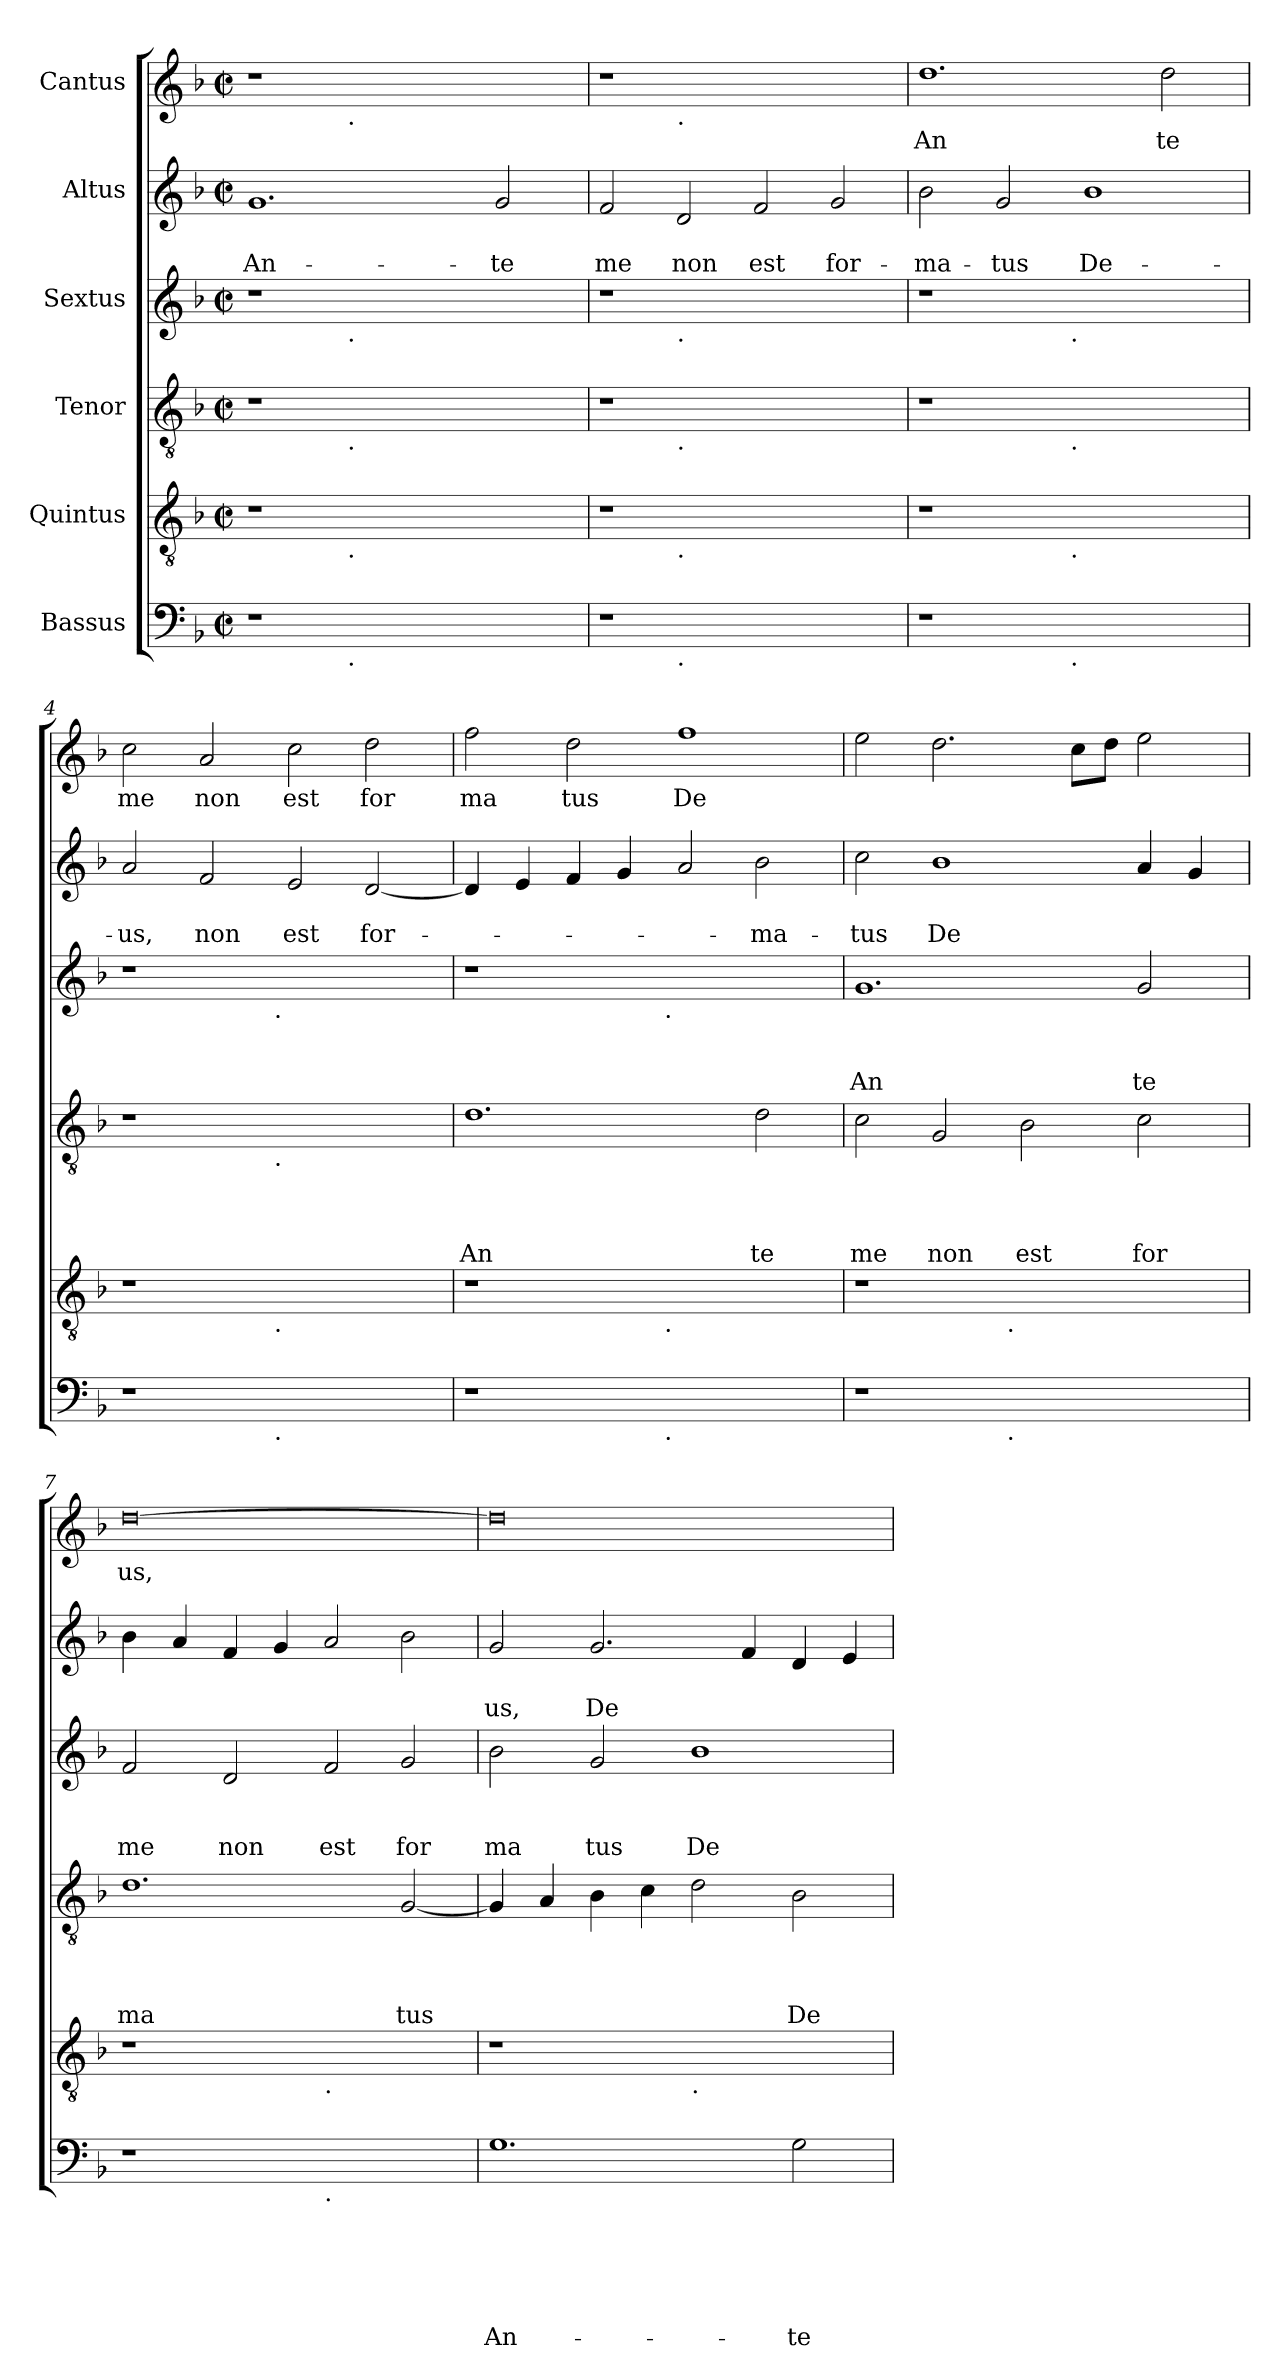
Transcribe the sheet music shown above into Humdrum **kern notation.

**kern	**text	**text	**text	**text	**text	**text	**kern	**kern	**text	**text	**text	**text	**kern	**text	**text	**text	**kern	**text	**text	**kern	**text
*part6	*part6	*part6	*part6	*part6	*part6	*part6	*part5	*part4	*part4	*part4	*part4	*part4	*part3	*part3	*part3	*part3	*part2	*part2	*part2	*part1	*part1
*staff6	*staff6	*staff6	*staff6	*staff6	*staff6	*staff6	*staff5	*staff4	*staff4	*staff4	*staff4	*staff4	*staff3	*staff3	*staff3	*staff3	*staff2	*staff2	*staff2	*staff1	*staff1
*I"Bassus	*	*	*	*	*	*	*I"Quintus	*I"Tenor	*	*	*	*	*I"Sextus	*	*	*	*I"Altus	*	*	*I"Cantus	*
*clefF4	*	*	*	*	*	*	*clefGv2	*clefGv2	*	*	*	*	*clefG2	*	*	*	*clefG2	*	*	*clefG2	*
*k[b-]	*	*	*	*	*	*	*k[b-]	*k[b-]	*	*	*	*	*k[b-]	*	*	*	*k[b-]	*	*	*k[b-]	*
*F:	*	*	*	*	*	*	*F:	*F:	*	*	*	*	*F:	*	*	*	*F:	*	*	*F:	*
*M2/2	*	*	*	*	*	*	*M2/2	*M2/2	*	*	*	*	*M2/2	*	*	*	*M2/2	*	*	*M2/2	*
*met(c|)	*	*	*	*	*	*	*met(c|)	*met(c|)	*	*	*	*	*met(c|)	*	*	*	*met(c|)	*	*	*met(c|)	*
=1	=1	=1	=1	=1	=1	=1	=1	=1	=1	=1	=1	=1	=1	=1	=1	=1	=1	=1	=1	=1	=1
!	!	!	!	!	!	!	!	!	!	!	!	!	!	!	!	!	!	!	!LO:LY:b	!	!
*^	*	*	*	*	*	*	*^	*^	*	*	*	*	*^	*	*	*	*	*	*	*^	*
1r	2ryy	.	.	.	.	.	.	1r	2ryy	1r	2ryy	.	.	.	.	1r	2ryy	.	.	.	1.g	.	An-	1r	2ryy	.
.	16ryy	.	.	.	.	.	.	.	16ryy	.	16ryy	.	.	.	.	.	16ryy	.	.	.	.	.	.	.	16ryy	.
!	!	!	!	!	!	!	!	!	!	!	!	!	!	!	!	!	!	!	!	!	!	!	!	!	!LO:TX:b:t=.	!
!	!	!	!	!	!	!	!	!	!	!	!	!	!	!	!	!	!LO:TX:b:t=.	!	!	!	!	!	!	!	!	!
!	!	!	!	!	!	!	!	!	!	!	!LO:TX:b:t=.	!	!	!	!	!	!	!	!	!	!	!	!	!	!	!
!	!	!	!	!	!	!	!	!	!LO:TX:b:t=.	!	!	!	!	!	!	!	!	!	!	!	!	!	!	!	!	!
!	!LO:TX:b:t=.	!	!	!	!	!	!	!	!	!	!	!	!	!	!	!	!	!	!	!	!	!	!	!	!	!
.	1ryy	.	.	.	.	.	.	.	1ryy	.	1ryy	.	.	.	.	.	1ryy	.	.	.	.	.	.	.	1ryy	.
1ryy	.	.	.	.	.	.	.	1ryy	.	1ryy	.	.	.	.	.	1ryy	.	.	.	.	.	.	.	1ryy	.	.
!	!	!	!	!	!	!	!	!	!	!	!	!	!	!	!	!	!	!	!	!	!	!	!LO:LY:b	!	!	!
.	.	.	.	.	.	.	.	.	.	.	.	.	.	.	.	.	.	.	.	.	2g/	.	-te	.	.	.
.	4..ryy	.	.	.	.	.	.	.	4..ryy	.	4..ryy	.	.	.	.	.	4..ryy	.	.	.	.	.	.	.	4..ryy	.
=2	=2	=2	=2	=2	=2	=2	=2	=2	=2	=2	=2	=2	=2	=2	=2	=2	=2	=2	=2	=2	=2	=2	=2	=2	=2	=2
!	!	!	!	!	!	!	!	!	!	!	!	!	!	!	!	!	!	!	!	!	!	!	!LO:LY:b	!	!	!
1r	2ryy	.	.	.	.	.	.	1r	2ryy	1r	2ryy	.	.	.	.	1r	2ryy	.	.	.	2f/	.	me	1r	2ryy	.
!	!	!	!	!	!	!	!	!	!	!	!	!	!	!	!	!	!	!	!	!	!	!	!	!	!LO:TX:b:t=.	!
!	!	!	!	!	!	!	!	!	!	!	!	!	!	!	!	!	!LO:TX:b:t=.	!	!	!	!	!	!	!	!	!
!	!	!	!	!	!	!	!	!	!	!	!LO:TX:b:t=.	!	!	!	!	!	!	!	!	!	!	!	!	!	!	!
!	!	!	!	!	!	!	!	!	!LO:TX:b:t=.	!	!	!	!	!	!	!	!	!	!	!	!	!	!	!	!	!
!	!LO:TX:b:t=.	!	!	!	!	!	!	!	!	!	!	!	!	!	!	!	!	!	!	!	!	!	!	!	!	!
!	!	!	!	!	!	!	!	!	!	!	!	!	!	!	!	!	!	!	!	!	!	!	!LO:LY:b	!	!	!
.	1.ryy	.	.	.	.	.	.	.	1.ryy	.	1.ryy	.	.	.	.	.	1.ryy	.	.	.	2d/	.	non	.	1.ryy	.
!	!	!	!	!	!	!	!	!	!	!	!	!	!	!	!	!	!	!	!	!	!	!	!LO:LY:b	!	!	!
1ryy	.	.	.	.	.	.	.	1ryy	.	1ryy	.	.	.	.	.	1ryy	.	.	.	.	2f/	.	est	1ryy	.	.
!	!	!	!	!	!	!	!	!	!	!	!	!	!	!	!	!	!	!	!	!	!	!	!LO:LY:b	!	!	!
.	.	.	.	.	.	.	.	.	.	.	.	.	.	.	.	.	.	.	.	.	2g/	.	for-	.	.	.
=3	=3	=3	=3	=3	=3	=3	=3	=3	=3	=3	=3	=3	=3	=3	=3	=3	=3	=3	=3	=3	=3	=3	=3	=3	=3	=3
!	!	!	!	!	!	!	!	!	!	!	!	!	!	!	!	!	!	!	!	!	!	!	!LO:LY:b	!	!	!LO:LY:b
*	*	*	*	*	*	*	*	*	*	*	*	*	*	*	*	*	*	*	*	*	*	*	*	*v	*v	*
1r	2ryy	.	.	.	.	.	.	1r	2ryy	1r	2ryy	.	.	.	.	1r	2ryy	.	.	.	2b-\	.	-ma-	1.dd	An
!	!	!	!	!	!	!	!	!	!	!	!	!	!	!	!	!	!	!	!	!	!	!	!LO:LY:b	!	!
.	4...ryy	.	.	.	.	.	.	.	4...ryy	.	4...ryy	.	.	.	.	.	4...ryy	.	.	.	2g/	.	-tus	.	.
!	!	!	!	!	!	!	!	!	!	!	!	!	!	!	!	!	!LO:TX:b:t=.	!	!	!	!	!	!	!	!
!	!	!	!	!	!	!	!	!	!	!	!LO:TX:b:t=.	!	!	!	!	!	!	!	!	!	!	!	!	!	!
!	!	!	!	!	!	!	!	!	!LO:TX:b:t=.	!	!	!	!	!	!	!	!	!	!	!	!	!	!	!	!
!	!LO:TX:b:t=.	!	!	!	!	!	!	!	!	!	!	!	!	!	!	!	!	!	!	!	!	!	!	!	!
.	1ryy	.	.	.	.	.	.	.	1ryy	.	1ryy	.	.	.	.	.	1ryy	.	.	.	.	.	.	.	.
!	!	!	!	!	!	!	!	!	!	!	!	!	!	!	!	!	!	!	!	!	!	!	!LO:LY:b	!	!
1ryy	.	.	.	.	.	.	.	1ryy	.	1ryy	.	.	.	.	.	1ryy	.	.	.	.	1b-	.	De-	.	.
!	!	!	!	!	!	!	!	!	!	!	!	!	!	!	!	!	!	!	!	!	!	!	!	!	!LO:LY:b
.	.	.	.	.	.	.	.	.	.	.	.	.	.	.	.	.	.	.	.	.	.	.	.	2dd\	te
.	32ryy	.	.	.	.	.	.	.	32ryy	.	32ryy	.	.	.	.	.	32ryy	.	.	.	.	.	.	.	.
=4	=4	=4	=4	=4	=4	=4	=4	=4	=4	=4	=4	=4	=4	=4	=4	=4	=4	=4	=4	=4	=4	=4	=4	=4	=4
!	!	!	!	!	!	!	!	!	!	!	!	!	!	!	!	!	!	!	!	!	!	!	!LO:LY:b	!	!LO:LY:b
1r	2ryy	.	.	.	.	.	.	1r	2ryy	1r	2ryy	.	.	.	.	1r	2ryy	.	.	.	2a/	.	-us,	2cc\	me
!	!	!	!	!	!	!	!	!	!	!	!	!	!	!	!	!	!	!	!	!	!	!	!LO:LY:b	!	!LO:LY:b
.	4...ryy	.	.	.	.	.	.	.	4...ryy	.	4...ryy	.	.	.	.	.	4...ryy	.	.	.	2f/	.	non	2a/	non
!	!	!	!	!	!	!	!	!	!	!	!	!	!	!	!	!	!LO:TX:b:t=.	!	!	!	!	!	!	!	!
!	!	!	!	!	!	!	!	!	!	!	!LO:TX:b:t=.	!	!	!	!	!	!	!	!	!	!	!	!	!	!
!	!	!	!	!	!	!	!	!	!LO:TX:b:t=.	!	!	!	!	!	!	!	!	!	!	!	!	!	!	!	!
!	!LO:TX:b:t=.	!	!	!	!	!	!	!	!	!	!	!	!	!	!	!	!	!	!	!	!	!	!	!	!
.	1ryy	.	.	.	.	.	.	.	1ryy	.	1ryy	.	.	.	.	.	1ryy	.	.	.	.	.	.	.	.
!	!	!	!	!	!	!	!	!	!	!	!	!	!	!	!	!	!	!	!	!	!	!	!LO:LY:b	!	!LO:LY:b
1ryy	.	.	.	.	.	.	.	1ryy	.	1ryy	.	.	.	.	.	1ryy	.	.	.	.	2e/	.	est	2cc\	est
!	!	!	!	!	!	!	!	!	!	!	!	!	!	!	!	!	!	!	!	!	!	!	!LO:LY:b	!	!LO:LY:b
.	.	.	.	.	.	.	.	.	.	.	.	.	.	.	.	.	.	.	.	.	[<2d/	.	for-	2dd\	for
.	32ryy	.	.	.	.	.	.	.	32ryy	.	32ryy	.	.	.	.	.	32ryy	.	.	.	.	.	.	.	.
=5	=5	=5	=5	=5	=5	=5	=5	=5	=5	=5	=5	=5	=5	=5	=5	=5	=5	=5	=5	=5	=5	=5	=5	=5	=5
!	!	!	!	!	!	!	!	!	!	!	!	!	!	!	!LO:LY:b	!	!	!	!	!	!	!	!	!	!LO:LY:b
*	*	*	*	*	*	*	*	*	*	*v	*v	*	*	*	*	*	*	*	*	*	*	*	*	*	*
1r	2ryy	.	.	.	.	.	.	1r	2ryy	1.d	.	.	.	An	1r	2ryy	.	.	.	4d/]	.	.	2ff\	ma
.	.	.	.	.	.	.	.	.	.	.	.	.	.	.	.	.	.	.	.	4e/	.	.	.	.
!	!	!	!	!	!	!	!	!	!	!	!	!	!	!	!	!	!	!	!	!	!	!	!	!LO:LY:b
.	4...ryy	.	.	.	.	.	.	.	4...ryy	.	.	.	.	.	.	4...ryy	.	.	.	4f/	.	.	2dd\	tus
.	.	.	.	.	.	.	.	.	.	.	.	.	.	.	.	.	.	.	.	4g/	.	.	.	.
!	!	!	!	!	!	!	!	!	!	!	!	!	!	!	!	!LO:TX:b:t=.	!	!	!	!	!	!	!	!
!	!	!	!	!	!	!	!	!	!LO:TX:b:t=.	!	!	!	!	!	!	!	!	!	!	!	!	!	!	!
!	!LO:TX:b:t=.	!	!	!	!	!	!	!	!	!	!	!	!	!	!	!	!	!	!	!	!	!	!	!
.	1ryy	.	.	.	.	.	.	.	1ryy	.	.	.	.	.	.	1ryy	.	.	.	.	.	.	.	.
!	!	!	!	!	!	!	!	!	!	!	!	!	!	!	!	!	!	!	!	!	!	!	!	!LO:LY:b
1ryy	.	.	.	.	.	.	.	1ryy	.	.	.	.	.	.	1ryy	.	.	.	.	2a/	.	.	1ff	De
!	!	!	!	!	!	!	!	!	!	!	!	!	!	!LO:LY:b	!	!	!	!	!	!	!	!LO:LY:b	!	!
.	.	.	.	.	.	.	.	.	.	2d\	.	.	.	te	.	.	.	.	.	2b-\	.	-ma-	.	.
.	32ryy	.	.	.	.	.	.	.	32ryy	.	.	.	.	.	.	32ryy	.	.	.	.	.	.	.	.
!!LO:LB:g=z
=6	=6	=6	=6	=6	=6	=6	=6	=6	=6	=6	=6	=6	=6	=6	=6	=6	=6	=6	=6	=6	=6	=6	=6	=6
!	!	!	!	!	!	!	!	!	!	!	!	!	!	!LO:LY:b	!	!	!	!	!LO:LY:b	!	!	!LO:LY:b	!	!
*	*	*	*	*	*	*	*	*	*	*	*	*	*	*	*v	*v	*	*	*	*	*	*	*	*
1r	2ryy	.	.	.	.	.	.	1r	2ryy	2c\	.	.	.	me	1.g	.	.	An	2cc\	.	-tus	2ee\	.
!	!	!	!	!	!	!	!	!	!	!	!	!	!	!LO:LY:b	!	!	!	!	!	!	!LO:LY:b	!	!
.	4...ryy	.	.	.	.	.	.	.	4...ryy	2G/	.	.	.	non	.	.	.	.	1b-	.	De	2.dd\	.
!	!	!	!	!	!	!	!	!	!LO:TX:b:t=.	!	!	!	!	!	!	!	!	!	!	!	!	!	!
!	!LO:TX:b:t=.	!	!	!	!	!	!	!	!	!	!	!	!	!	!	!	!	!	!	!	!	!	!
.	1ryy	.	.	.	.	.	.	.	1ryy	.	.	.	.	.	.	.	.	.	.	.	.	.	.
!	!	!	!	!	!	!	!	!	!	!	!	!	!	!LO:LY:b	!	!	!	!	!	!	!	!	!
1ryy	.	.	.	.	.	.	.	1ryy	.	2B-\	.	.	.	est	.	.	.	.	.	.	.	.	.
.	.	.	.	.	.	.	.	.	.	.	.	.	.	.	.	.	.	.	.	.	.	8cc\L	.
.	.	.	.	.	.	.	.	.	.	.	.	.	.	.	.	.	.	.	.	.	.	8dd\J	.
!	!	!	!	!	!	!	!	!	!	!	!	!	!	!LO:LY:b	!	!	!	!LO:LY:b	!	!	!	!	!
.	.	.	.	.	.	.	.	.	.	2c\	.	.	.	for	2g/	.	.	te	4a/	.	.	2ee\	.
.	.	.	.	.	.	.	.	.	.	.	.	.	.	.	.	.	.	.	4g/	.	.	.	.
.	32ryy	.	.	.	.	.	.	.	32ryy	.	.	.	.	.	.	.	.	.	.	.	.	.	.
=7	=7	=7	=7	=7	=7	=7	=7	=7	=7	=7	=7	=7	=7	=7	=7	=7	=7	=7	=7	=7	=7	=7	=7
!	!	!	!	!	!	!	!	!	!	!	!	!	!	!LO:LY:b	!	!	!	!LO:LY:b	!	!	!	!	!LO:LY:b
*v	*v	*	*	*	*	*	*	*	*	*	*	*	*	*	*	*	*	*	*	*	*	*	*
*	*	*	*	*	*	*	*v	*v	*	*	*	*	*	*	*	*	*	*	*	*	*	*
1r	.	.	.	.	.	.	1r	1.d	.	.	.	ma	2f/	.	.	me	4b-\	.	.	[>0dd	us,
.	.	.	.	.	.	.	.	.	.	.	.	.	.	.	.	.	4a/	.	.	.	.
!	!	!	!	!	!	!	!	!	!	!	!	!	!	!	!	!LO:LY:b	!	!	!	!	!
.	.	.	.	.	.	.	.	.	.	.	.	.	2d/	.	.	non	4f/	.	.	.	.
.	.	.	.	.	.	.	.	.	.	.	.	.	.	.	.	.	4g/	.	.	.	.
!	!	!	!	!	!	!	!LO:TX:b:t=.	!	!	!	!	!	!	!	!	!	!	!	!	!	!
!LO:TX:b:t=.	!	!	!	!	!	!	!	!	!	!	!	!	!	!	!	!	!	!	!	!	!
!	!	!	!	!	!	!	!	!	!	!	!	!	!	!	!	!LO:LY:b	!	!	!	!	!
1ryy	.	.	.	.	.	.	1ryy	.	.	.	.	.	2f/	.	.	est	2a/	.	.	.	.
!	!	!	!	!	!	!	!	!	!	!	!	!LO:LY:b	!	!	!	!LO:LY:b	!	!	!	!	!
.	.	.	.	.	.	.	.	[<2G/	.	.	.	tus	2g/	.	.	for	2b-\	.	.	.	.
=8	=8	=8	=8	=8	=8	=8	=8	=8	=8	=8	=8	=8	=8	=8	=8	=8	=8	=8	=8	=8	=8
!	!	!	!	!	!	!LO:LY:b	!	!	!	!	!	!	!	!	!	!LO:LY:b	!	!	!LO:LY:b	!	!
1.G	.	.	.	.	.	An-	1r	4G/]	.	.	.	.	2b-\	.	.	ma	2g/	.	us,	0dd]	.
.	.	.	.	.	.	.	.	4A/	.	.	.	.	.	.	.	.	.	.	.	.	.
!	!	!	!	!	!	!	!	!	!	!	!	!	!	!	!	!LO:LY:b	!	!	!LO:LY:b	!	!
.	.	.	.	.	.	.	.	4B-\	.	.	.	.	2g/	.	.	tus	2.g/	.	De	.	.
.	.	.	.	.	.	.	.	4c\	.	.	.	.	.	.	.	.	.	.	.	.	.
!	!	!	!	!	!	!	!LO:TX:b:t=.	!	!	!	!	!	!	!	!	!	!	!	!	!	!
!	!	!	!	!	!	!	!	!	!	!	!	!	!	!	!	!LO:LY:b	!	!	!	!	!
.	.	.	.	.	.	.	1ryy	2d\	.	.	.	.	1b-	.	.	De	.	.	.	.	.
.	.	.	.	.	.	.	.	.	.	.	.	.	.	.	.	.	4f/	.	.	.	.
!	!	!	!	!	!	!LO:LY:b	!	!	!	!	!	!LO:LY:b	!	!	!	!	!	!	!	!	!
2G\	.	.	.	.	.	-te	.	2B-\	.	.	.	De	.	.	.	.	4d/	.	.	.	.
.	.	.	.	.	.	.	.	.	.	.	.	.	.	.	.	.	4e/	.	.	.	.
=	=	=	=	=	=	=	=	=	=	=	=	=	=	=	=	=	=	=	=	=	=
*-	*-	*-	*-	*-	*-	*-	*-	*-	*-	*-	*-	*-	*-	*-	*-	*-	*-	*-	*-	*-	*-
